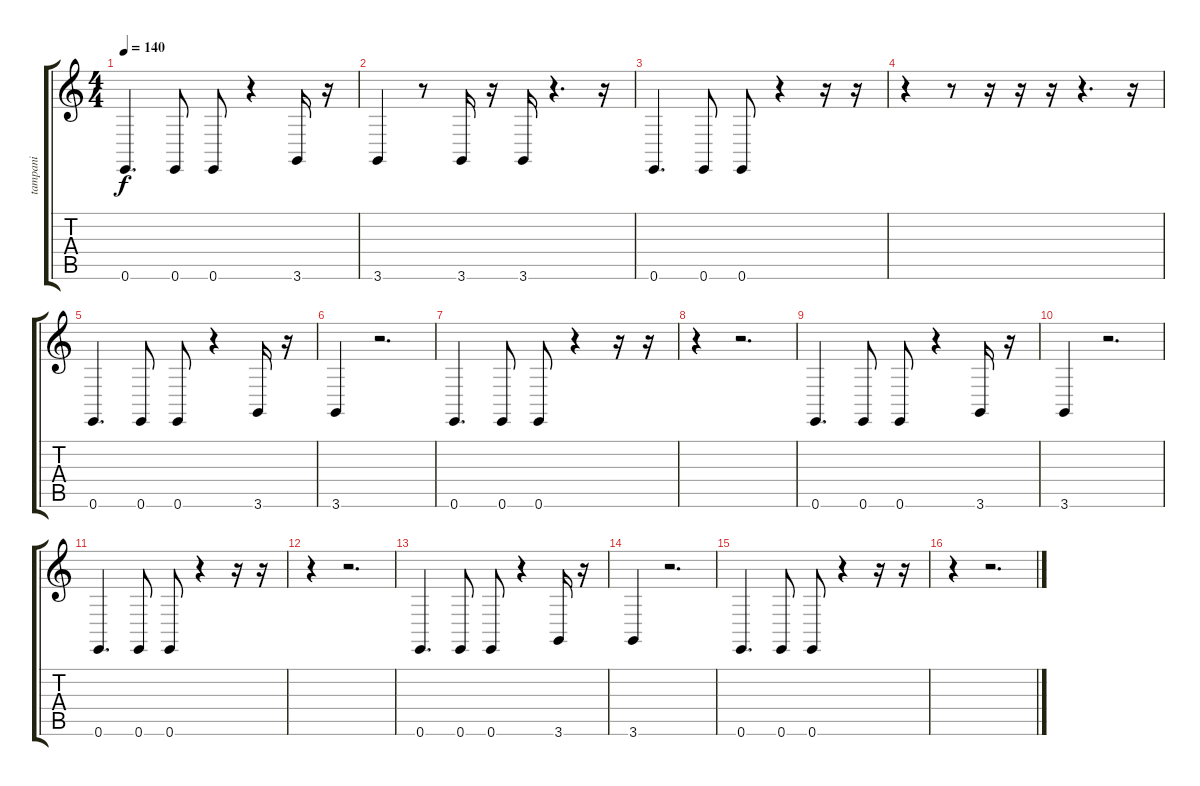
\track ("tampani" "tampani") {instrument tubularbells}
\staff {score tabs}
\tuning (E4 B3 G3 D3 A2 E2) {hide}
\ts (4 4)
\tempo 140
\clef g2
\ks c
0.6.4{d dy f instrument tubularbells} 0.6.8 0.6.8 r.4 3.6.16 r.16 |
3.6.4 r.8 3.6.16 r.16 3.6.16 r.4{d} r.16 |
0.6.4{d} 0.6.8 0.6.8 r.4 r.16 r.16 |
r.4 r.8 r.16 r.16 r.16 r.4{d} r.16 |
0.6.4{d} 0.6.8 0.6.8 r.4 3.6.16 r.16 |
3.6.4 r.2{d} |
0.6.4{d} 0.6.8 0.6.8 r.4 r.16 r.16 |
r.4 r.2{d} |
0.6.4{d} 0.6.8 0.6.8 r.4 3.6.16 r.16 |
3.6.4 r.2{d} |
0.6.4{d} 0.6.8 0.6.8 r.4 r.16 r.16 |
r.4 r.2{d} |
0.6.4{d} 0.6.8 0.6.8 r.4 3.6.16 r.16 |
3.6.4 r.2{d} |
0.6.4{d} 0.6.8 0.6.8 r.4 r.16 r.16 |
r.4 r.2{d}
